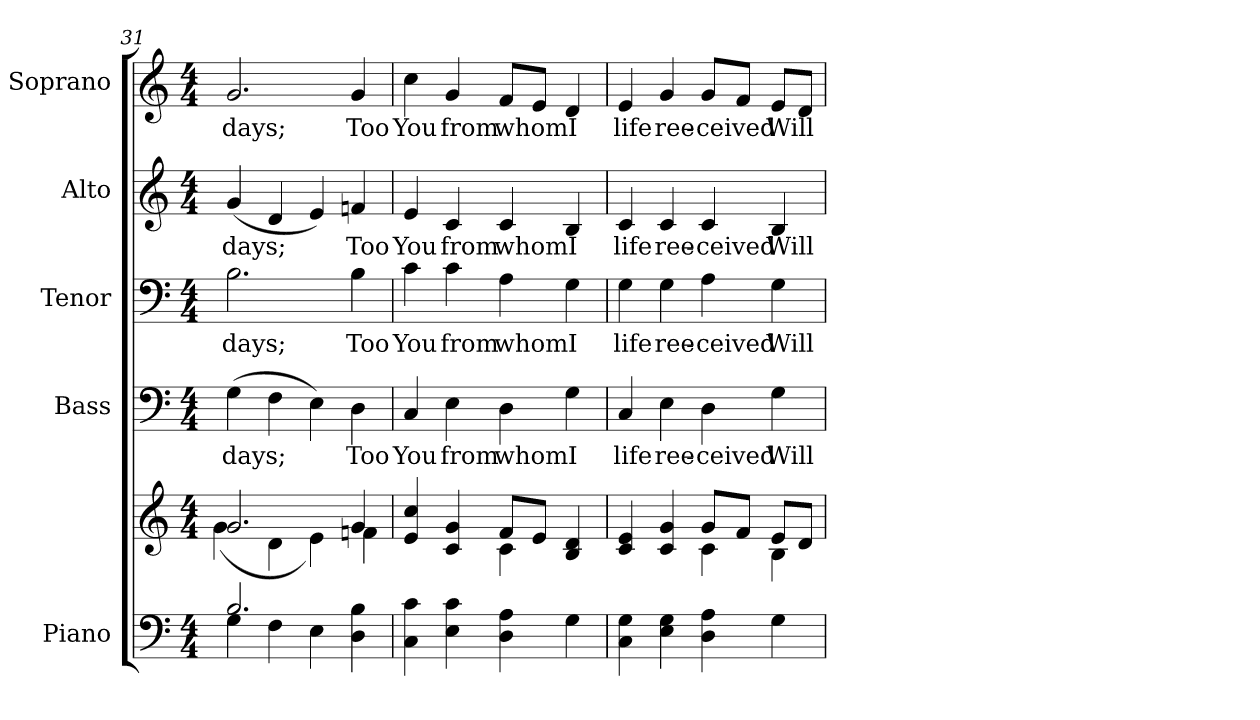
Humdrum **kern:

**kern	**kern	**kern	**text	**kern	**text	**kern	**text	**kern	**text
*part5	*part5	*part4	*part4	*part3	*part3	*part2	*part2	*part1	*part1
*staff6	*staff5	*staff4	*staff4	*staff3	*staff3	*staff2	*staff2	*staff1	*staff1
*I"Piano	*	*I"Bass	*	*I"Tenor	*	*I"Alto	*	*I"Soprano	*
*I'Pno.	*	*I'B.	*	*I'T.	*	*I'A.	*	*I'S.	*
*clefF4	*clefG2	*clefF4	*	*clefF4	*	*clefG2	*	*clefG2	*
*k[]	*k[]	*k[]	*	*k[]	*	*k[]	*	*k[]	*
*C:	*C:	*C:	*	*C:	*	*C:	*	*C:	*
*M4/4	*M4/4	*M4/4	*	*M4/4	*	*M4/4	*	*M4/4	*
=31	=31	=31	=31	=31	=31	=31	=31	=31	=31
*^	*^	*	*	*	*	*	*	*	*
!	!	!	!	!	!LO:LY:b:color=#000000	!	!	!	!	!	!
!	!	!	!	!	!	!	!LO:LY:b:color=#000000	!	!	!	!
!	!	!	!	!	!	!	!	!	!LO:LY:b:color=#000000	!	!
!	!	!	!	!	!	!	!	!	!	!	!LO:LY:b:color=#000000
2.Bi/	4Gi\	2.gi/	(4gi\	(4Gi\	days;	2.Bi\	days;	(4gi/	days;	2.gi/	days;
.	4Fi\	.	4di\	4Fi\	.	.	.	4di/	.	.	.
.	4Ei\	.	4ei\)	4Ei\)	.	.	.	4ei/)	.	.	.
!	!	!	!	!	!LO:LY:b:color=#000000	!	!	!	!	!	!
!	!	!	!	!	!	!	!LO:LY:b:color=#000000	!	!	!	!
!	!	!	!	!	!	!	!	!	!LO:LY:b:color=#000000	!	!
!	!	!	!	!	!	!	!	!	!	!	!LO:LY:b:color=#000000
4Di\ 4Bi	4ryy	4gi/	4fni\	4Di\	Too	4Bi\	Too	4fni/	Too	4gi/	Too
*v	*v	*	*	*	*	*	*	*	*	*	*
=32	=32	=32	=32	=32	=32	=32	=32	=32	=32	=32
*^	*	*	*	*	*	*	*	*	*	*
!	!	!	!	!	!LO:LY:b:color=#000000	!	!	!	!	!	!
*v	*v	*	*	*	*	*	*	*	*	*	*
*^	*	*	*	*	*	*	*	*	*	*
!	!	!	!	!	!	!	!LO:LY:b:color=#000000	!	!	!	!
*v	*v	*	*	*	*	*	*	*	*	*	*
*^	*	*	*	*	*	*	*	*	*	*
!	!	!	!	!	!	!	!	!	!LO:LY:b:color=#000000	!	!
*v	*v	*	*	*	*	*	*	*	*	*	*
*^	*	*	*	*	*	*	*	*	*	*
!	!	!	!	!	!	!	!	!	!	!	!LO:LY:b:color=#000000
*v	*v	*	*	*	*	*	*	*	*	*	*
4Ci\ 4ci	4ei/ 4cci	2ryy	4Ci/	You	4ci\	You	4ei/	You	4cci\	You
!	!	!	!	!LO:LY:b:color=#000000	!	!	!	!	!	!
!	!	!	!	!	!	!LO:LY:b:color=#000000	!	!	!	!
!	!	!	!	!	!	!	!	!LO:LY:b:color=#000000	!	!
!	!	!	!	!	!	!	!	!	!	!LO:LY:b:color=#000000
4Ei\ 4ci	4ci/ 4gi	.	4Ei\	from	4ci\	from	4ci/	from	4gi/	from
!	!	!	!	!LO:LY:b:color=#000000	!	!	!	!	!	!
!	!	!	!	!	!	!LO:LY:b:color=#000000	!	!	!	!
!	!	!	!	!	!	!	!	!LO:LY:b:color=#000000	!	!
!	!	!	!	!	!	!	!	!	!	!LO:LY:b:color=#000000
4Di\ 4Ai	8fi/L	4ci\	4Di\	whom	4Ai\	whom	4ci/	whom	8fi/L	whom
.	8ei/J	.	.	.	.	.	.	.	8ei/J	.
!	!	!	!	!LO:LY:b:color=#000000	!	!	!	!	!	!
!	!	!	!	!	!	!LO:LY:b:color=#000000	!	!	!	!
!	!	!	!	!	!	!	!	!LO:LY:b:color=#000000	!	!
!	!	!	!	!	!	!	!	!	!	!LO:LY:b:color=#000000
4Gi\	4Bi/ 4di	4ryy	4Gi\	I	4Gi\	I	4Bi/	I	4di/	I
!!LO:PB:g=z
=33	=33	=33	=33	=33	=33	=33	=33	=33	=33	=33
!	!	!	!	!LO:LY:b:color=#000000	!	!	!	!	!	!
!	!	!	!	!	!	!LO:LY:b:color=#000000	!	!	!	!
!	!	!	!	!	!	!	!	!LO:LY:b:color=#000000	!	!
!	!	!	!	!	!	!	!	!	!	!LO:LY:b:color=#000000
4Ci\ 4Gi	4ci/ 4ei	2ryy	4Ci/	life	4Gi\	life	4ci/	life	4ei/	life
!	!	!	!	!LO:LY:b:color=#000000	!	!	!	!	!	!
!	!	!	!	!	!	!LO:LY:b:color=#000000	!	!	!	!
!	!	!	!	!	!	!	!	!LO:LY:b:color=#000000	!	!
!	!	!	!	!	!	!	!	!	!	!LO:LY:b:color=#000000
4Ei\ 4Gi	4ci/ 4gi	.	4Ei\	ree-	4Gi\	ree-	4ci/	ree-	4gi/	ree-
!	!	!	!	!LO:LY:b:color=#000000	!	!	!	!	!	!
!	!	!	!	!	!	!LO:LY:b:color=#000000	!	!	!	!
!	!	!	!	!	!	!	!	!LO:LY:b:color=#000000	!	!
!	!	!	!	!	!	!	!	!	!	!LO:LY:b:color=#000000
4Di\ 4Ai	8gi/L	4ci\	4Di\	-ceived	4Ai\	-ceived	4ci/	-ceived	8gi/L	-ceived
.	8fi/J	.	.	.	.	.	.	.	8fi/J	.
!	!	!	!	!LO:LY:b:color=#000000	!	!	!	!	!	!
!	!	!	!	!	!	!LO:LY:b:color=#000000	!	!	!	!
!	!	!	!	!	!	!	!	!LO:LY:b:color=#000000	!	!
!	!	!	!	!	!	!	!	!	!	!LO:LY:b:color=#000000
4Gi\	8ei/L	4Bi\	4Gi\	Will	4Gi\	Will	4Bi/	Will	8ei/L	Will
.	8di/J	.	.	.	.	.	.	.	8di/J	.
*	*v	*v	*	*	*	*	*	*	*	*
=	=	=	=	=	=	=	=	=	=
*-	*-	*-	*-	*-	*-	*-	*-	*-	*-
